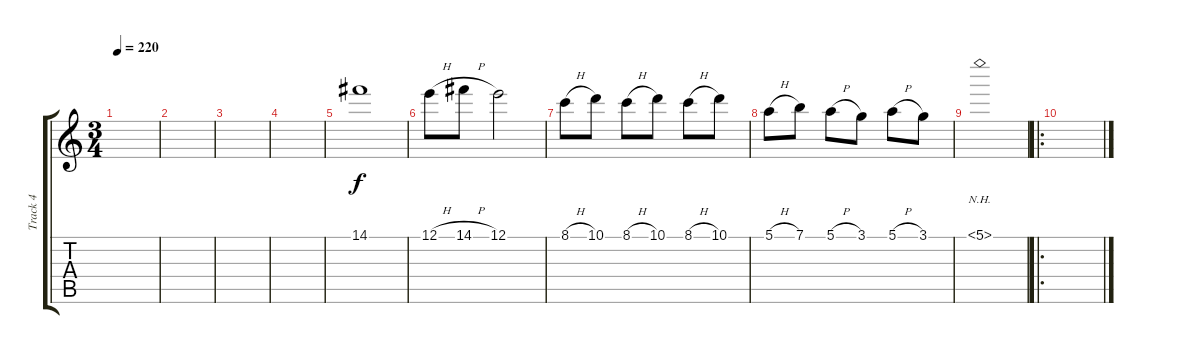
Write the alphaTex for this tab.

\track ("Track 4" "Track 4") {instrument overdrivenguitar}
\staff {score tabs}
\tuning (E4 B3 G3 D3 A2 E2) {hide}
\ts (3 4)
\tempo 220
\clef g2
\ks c
|
|
|
|
14.1.1 |
12.1{h}.8 14.1{h}.8 12.1.2 |
8.1{h}.8 10.1.8 8.1{h}.8 10.1.8 8.1{h}.8 10.1.8 |
5.1{h}.8 7.1.8 5.1{h}.8 3.1.8 5.1{h}.8 3.1.8 |
5.1{nh}.1 |
\ro
